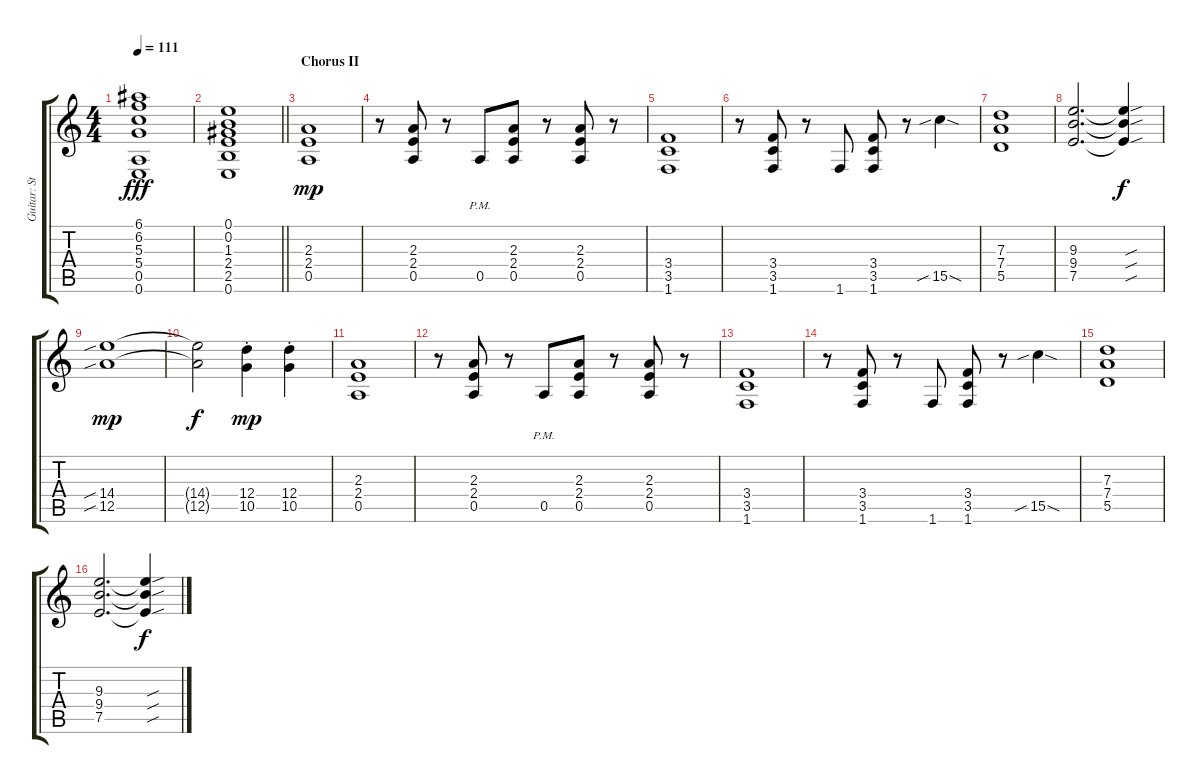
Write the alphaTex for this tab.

\track ("Guitar: Steve" "Guitar: St") {instrument distortionguitar}
\staff {score tabs}
\tuning (E4 B3 G3 D3 A2 E2) {hide}
\ts (4 4)
\tempo 111
\clef g2
\ks c
(6.1 6.2 5.3 5.4 0.5 0.6).1{dy fff} |
\barLineRight lightlight
(0.1 0.2 1.3 2.4 2.5 0.6).1 |
\section ("" "Chorus II")
(2.3 2.4 0.5).1{dy mp} |
r.8 (2.3 2.4 0.5).8 r.8 0.5{pm}.8{beam merge} (2.3 2.4 0.5).8 r.8 (2.3 2.4 0.5).8 r.8 |
(3.4 3.5 1.6).1 |
r.8 (3.4 3.5 1.6).8 r.8 1.6.8 (3.4 3.5 1.6).8 r.8 15.5{sib sod}.4 |
(7.3 7.4 5.5).1 |
(9.3 9.4 7.5).2{d} (9.3{sou t} 9.4{sou t} 7.5{sou t}).4{dy f} |
(14.4{sib} 12.5{sib}).1{dy mp} |
(14.4{t} 12.5{t}).2{dy f} (12.4{st} 10.5{st}).4{dy mp} (12.4{st} 10.5{st}).4 |
(2.3 2.4 0.5).1 |
r.8 (2.3 2.4 0.5).8 r.8 0.5{pm}.8{beam merge} (2.3 2.4 0.5).8 r.8 (2.3 2.4 0.5).8 r.8 |
(3.4 3.5 1.6).1 |
r.8 (3.4 3.5 1.6).8 r.8 1.6.8 (3.4 3.5 1.6).8 r.8 15.5{sib sod}.4 |
(7.3 7.4 5.5).1 |
(9.3 9.4 7.5).2{d} (9.3{sou t} 9.4{sou t} 7.5{sou t}).4{dy f}
